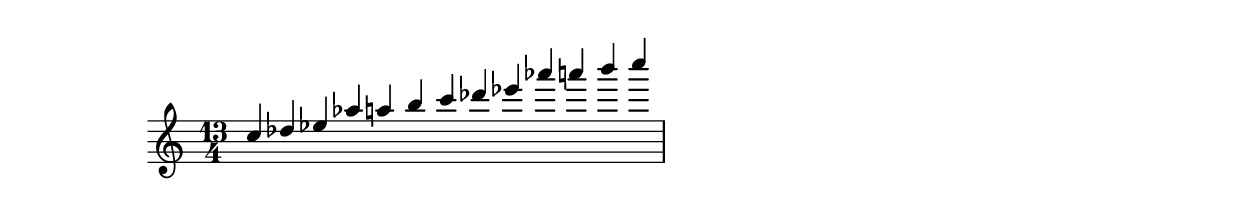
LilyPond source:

\version "2.18.2" \score { \new Staff << \new Voice { \set midiInstrument = #"piano" \voiceOne
 \key c \major \time 13/4
\override Voice.TextScript.font-size = #-4
 { c'' des'' ees'' aes'' a'' b'' c''' des''' ees''' aes''' a''' b''' c''''  } 
 } >> \layout { } \midi { \context { \Staff \remove "Staff_performer" }
\context { \Voice \consists "Staff_performer" } \tempo 2 = 60 } }
\paper{oddHeaderMarkup = ##f oddFooterMarkup = ##f}
